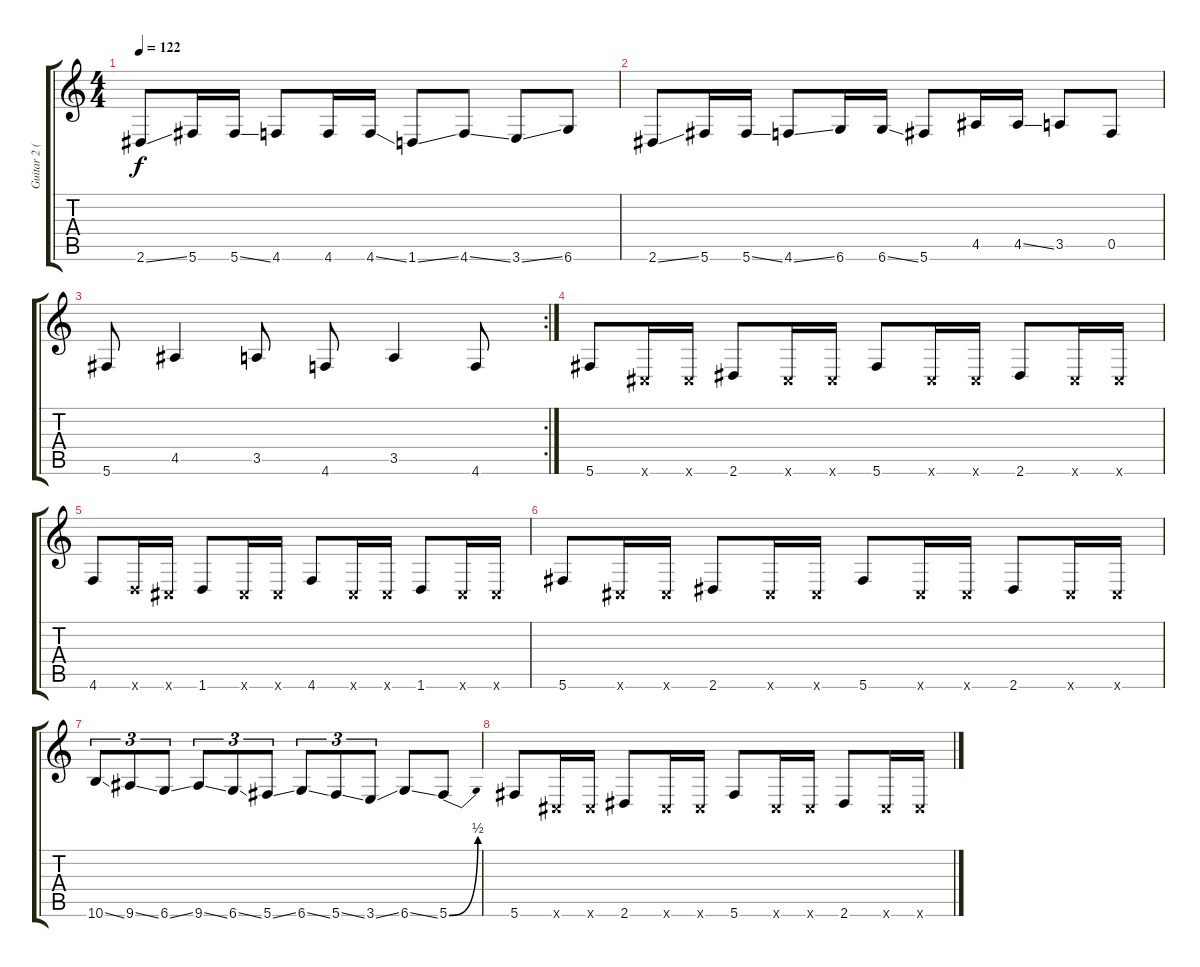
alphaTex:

\track ("Guitar 2 (Doug Cerrito)" "Guitar 2 (") {instrument distortionguitar}
\staff {score tabs}
\tuning (Db4 Ab3 E3 B2 Gb2 Db2) {hide}
\ts (4 4)
\tempo 122
\clef g2
\ks c
2.6{ss}.8{dy f} 5.6.16 5.6{ss}.16 4.6.8 4.6.16 4.6{ss}.16 1.6{ss}.8 4.6{ss}.8 3.6{ss}.8 6.6.8 |
2.6{ss}.8 5.6.16 5.6{ss}.16 4.6{ss}.8 6.6.16 6.6{ss}.16 5.6.8 4.5.16 4.5{ss}.16 3.5.8 0.5.8 |
\rc 2
5.6.8 4.5.4 3.5.8 4.6.8 3.5.4 4.6.8 |
5.6.8 0.6{x}.16 0.6{x}.16 2.6.8 0.6{x}.16 0.6{x}.16 5.6.8 0.6{x}.16 0.6{x}.16 2.6.8 0.6{x}.16 0.6{x}.16 |
4.6.8 1.6{x}.16 0.6{x}.16 1.6.8 0.6{x}.16 0.6{x}.16 4.6.8 0.6{x}.16 0.6{x}.16 1.6.8 0.6{x}.16 0.6{x}.16 |
5.6.8 0.6{x}.16 0.6{x}.16 2.6.8 0.6{x}.16 0.6{x}.16 5.6.8 0.6{x}.16 0.6{x}.16 2.6.8 0.6{x}.16 0.6{x}.16 |
10.6{ss}.8{tu (3 2)} 9.6{ss}.8{tu (3 2)} 6.6{ss}.8{tu (3 2)} 9.6{ss}.8{tu (3 2)} 6.6{ss}.8{tu (3 2)} 5.6{ss}.8{tu (3 2)} 6.6{ss}.8{tu (3 2)} 5.6{ss}.8{tu (3 2)} 3.6{ss}.8{tu (3 2)} 6.6{ss}.8 5.6{be (bend 0 0 60 2)}.8 |
5.6.8 0.6{x}.16 0.6{x}.16 2.6.8 0.6{x}.16 0.6{x}.16 5.6.8 0.6{x}.16 0.6{x}.16 2.6.8 0.6{x}.16 0.6{x}.16
